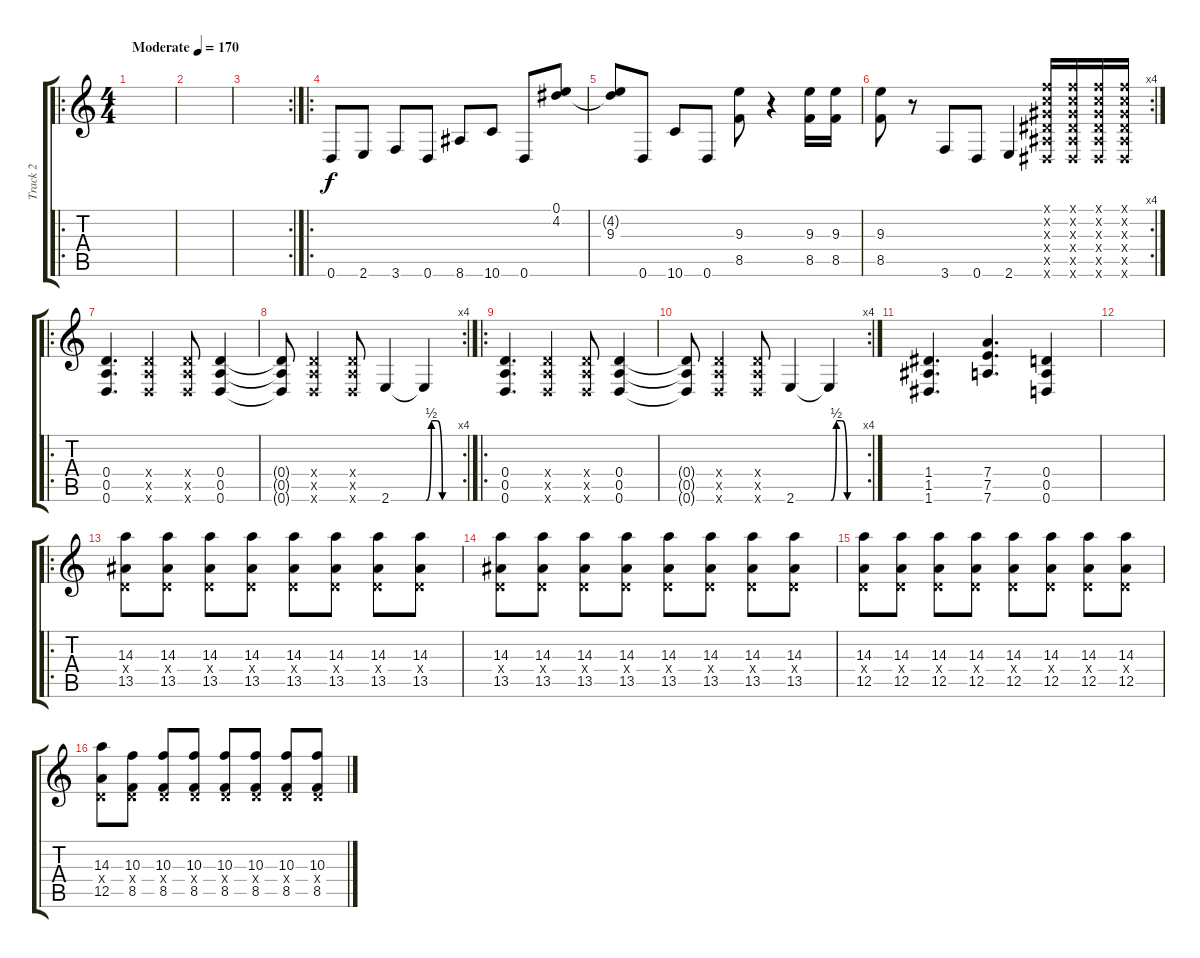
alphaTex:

\track ("Track 2" "Track 2") {instrument distortionguitar}
\staff {score tabs}
\tuning (E4 B3 G3 D3 A2 D2) {hide}
\ro
\ts (4 4)
\tempo (170 "Moderate")
\clef g2
\ks c
|
|
\rc 2
|
\ro
0.6.8 2.6.8 3.6.8 0.6.8 8.6.8 10.6.8 0.6.8 (0.1 4.2).8 |
(4.2{t} 9.3).8 0.6.8 10.6.8 0.6.8 (9.3 8.5).8 r.4 (9.3 8.5).16 (9.3 8.5).16 |
\rc 4
(9.3 8.5).8 r.8 3.6.8 0.6.8 2.6.4 (1.1{x} 1.2{x} 1.3{x} 1.4{x} 1.5{x} 1.6{x}).16 (1.1{x} 1.2{x} 1.3{x} 1.4{x} 1.5{x} 1.6{x}).16 (1.1{x} 1.2{x} 1.3{x} 1.4{x} 1.5{x} 1.6{x}).16 (1.1{x} 1.2{x} 1.3{x} 1.4{x} 1.5{x} 1.6{x}).16 |
\ro
(0.4 0.5 0.6).4{d} (0.4{x} 0.5{x} 0.6{x}).4 (0.4{x} 0.5{x} 0.6{x}).8 (0.4 0.5 0.6).4 |
\rc 4
(0.4{t} 0.5{t} 0.6{t}).8 (0.4{x} 0.5{x} 0.6{x}).4 (0.4{x} 0.5{x} 0.6{x}).8 2.6.4 2.6{be (custom 0 0 10 2 20 2 30 0 60 0) t}.4 |
\ro
(0.4 0.5 0.6).4{d} (0.4{x} 0.5{x} 0.6{x}).4 (0.4{x} 0.5{x} 0.6{x}).8 (0.4 0.5 0.6).4 |
\rc 4
(0.4{t} 0.5{t} 0.6{t}).8 (0.4{x} 0.5{x} 0.6{x}).4 (0.4{x} 0.5{x} 0.6{x}).8 2.6.4 2.6{be (custom 0 0 10 2 20 2 30 0 60 0) t}.4 |
(1.4 1.5 1.6).4{d} (7.4 7.5 7.6).4{d} (0.4 0.5 0.6).4 |
|
\ro
(14.3 0.4{x} 13.5).8 (14.3 0.4{x} 13.5).8 (14.3 0.4{x} 13.5).8 (14.3 0.4{x} 13.5).8 (14.3 0.4{x} 13.5).8 (14.3 0.4{x} 13.5).8 (14.3 0.4{x} 13.5).8 (14.3 0.4{x} 13.5).8 |
(14.3 0.4{x} 13.5).8 (14.3 0.4{x} 13.5).8 (14.3 0.4{x} 13.5).8 (14.3 0.4{x} 13.5).8 (14.3 0.4{x} 13.5).8 (14.3 0.4{x} 13.5).8 (14.3 0.4{x} 13.5).8 (14.3 0.4{x} 13.5).8 |
(14.3 0.4{x} 12.5).8 (14.3 0.4{x} 12.5).8 (14.3 0.4{x} 12.5).8 (14.3 0.4{x} 12.5).8 (14.3 0.4{x} 12.5).8 (14.3 0.4{x} 12.5).8 (14.3 0.4{x} 12.5).8 (14.3 0.4{x} 12.5).8 |
(14.3 0.4{x} 12.5).8 (10.3 0.4{x} 8.5).8 (10.3 0.4{x} 8.5).8 (10.3 0.4{x} 8.5).8 (10.3 0.4{x} 8.5).8 (10.3 0.4{x} 8.5).8 (10.3 0.4{x} 8.5).8 (10.3 0.4{x} 8.5).8
